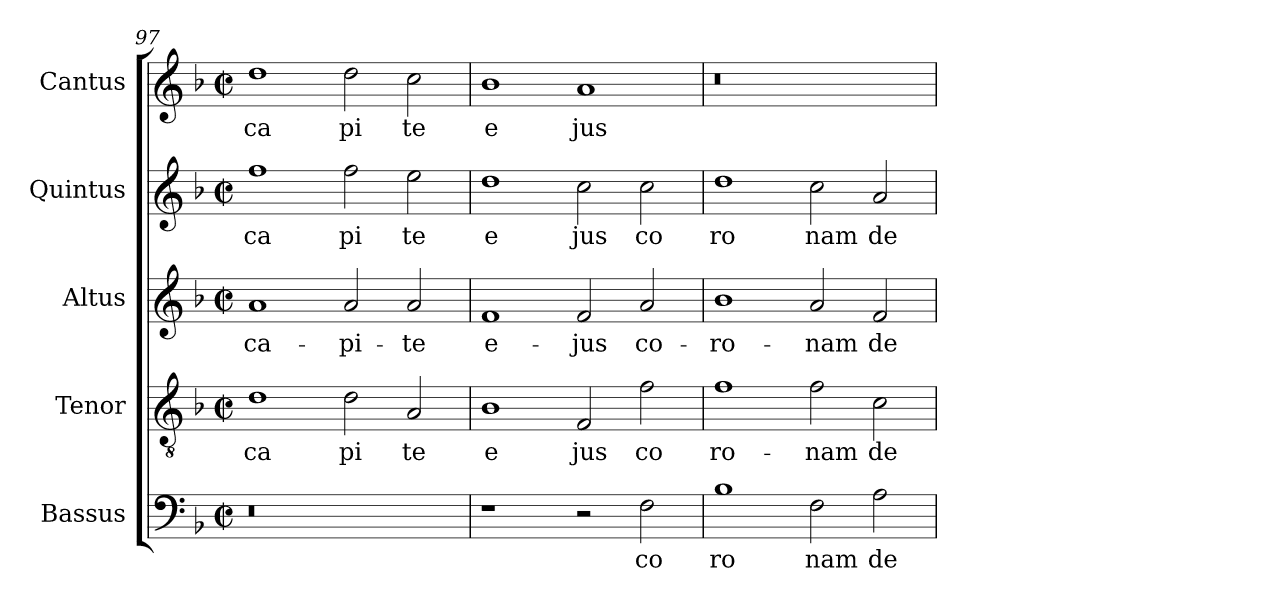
**kern	**text	**kern	**text	**kern	**text	**kern	**text	**kern	**text
*part5	*part5	*part4	*part4	*part3	*part3	*part2	*part2	*part1	*part1
*staff5	*staff5	*staff4	*staff4	*staff3	*staff3	*staff2	*staff2	*staff1	*staff1
*I"Bassus	*	*I"Tenor	*	*I"Altus	*	*I"Quintus	*	*I"Cantus	*
*clefF4	*	*clefGv2	*	*clefG2	*	*clefG2	*	*clefG2	*
*k[b-]	*	*k[b-]	*	*k[b-]	*	*k[b-]	*	*k[b-]	*
*F:	*	*F:	*	*F:	*	*F:	*	*F:	*
*M2/2	*	*M2/2	*	*M2/2	*	*M2/2	*	*M2/2	*
*met(c|)	*	*met(c|)	*	*met(c|)	*	*met(c|)	*	*met(c|)	*
=97	=97	=97	=97	=97	=97	=97	=97	=97	=97
!	!	!	!LO:LY:b:cj	!	!LO:LY:b:cj	!	!LO:LY:b:cj	!	!LO:LY:b:cj
0r	.	1d	ca	1a	ca-	1ff	ca	1dd	ca
!	!	!	!LO:LY:b:cj	!	!LO:LY:b:cj	!	!LO:LY:b:cj	!	!LO:LY:b:cj
.	.	2d\	pi	2a/	-pi-	2ff\	pi	2dd\	pi
!	!	!	!LO:LY:b:cj	!	!LO:LY:b:cj	!	!LO:LY:b:cj	!	!LO:LY:b:cj
.	.	2A/	te	2a/	-te	2ee\	te	2cc\	te
=98	=98	=98	=98	=98	=98	=98	=98	=98	=98
!	!	!	!LO:LY:b:cj	!	!LO:LY:b:cj	!	!LO:LY:b:cj	!	!LO:LY:b:cj
1r	.	1B-	e	1f	e-	1dd	e	1b-	e
!	!	!	!LO:LY:b:cj	!	!LO:LY:b:cj	!	!LO:LY:b:cj	!	!LO:LY:b:cj
2r	.	2F/	jus	2f/	-jus	2cc\	jus	1a	jus
!	!LO:LY:b:cj	!	!LO:LY:b:cj	!	!LO:LY:b:cj	!	!LO:LY:b:cj	!	!
2F\	co	2f\	co	2a/	co-	2cc\	co	.	.
!!LO:PB:g=z
=99	=99	=99	=99	=99	=99	=99	=99	=99	=99
!	!LO:LY:b:cj	!	!LO:LY:b:cj	!	!LO:LY:b:cj	!	!LO:LY:b:cj	!	!
1B-	ro	1f	ro-	1b-	-ro-	1dd	ro	0r	.
!	!LO:LY:b:cj	!	!LO:LY:b:cj	!	!LO:LY:b:cj	!	!LO:LY:b:cj	!	!
2F\	nam	2f\	-nam	2a/	-nam	2cc\	nam	.	.
!	!LO:LY:b:cj	!	!LO:LY:b:cj	!	!LO:LY:b:cj	!	!LO:LY:b:cj	!	!
2A\	de	2c\	de	2f/	de	2a/	de	.	.
=	=	=	=	=	=	=	=	=	=
*-	*-	*-	*-	*-	*-	*-	*-	*-	*-
